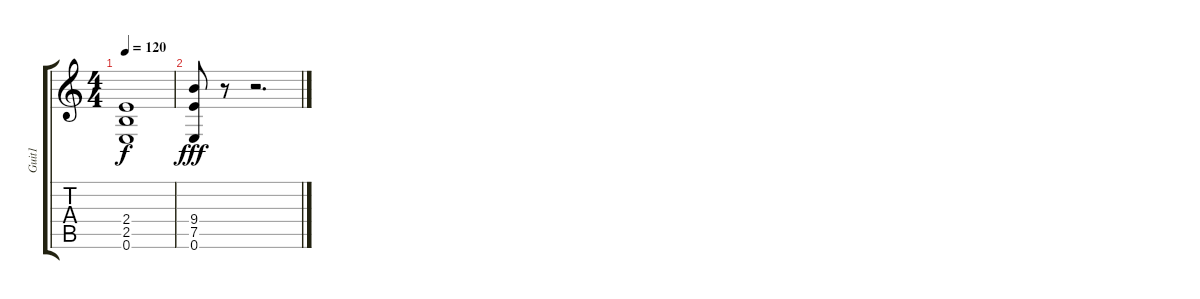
\track ("Guit1" "Guit1") {instrument overdrivenguitar}
\staff {score tabs}
\tuning (E4 B3 G3 D3 A2 E2) {hide}
\ts (4 4)
\tempo 120
\clef g2
\ks c
(2.4{t} 2.5{t} 0.6{t}).1{dy f} |
(9.4 7.5 0.6).8{dy fff} r.8 r.2{d}
